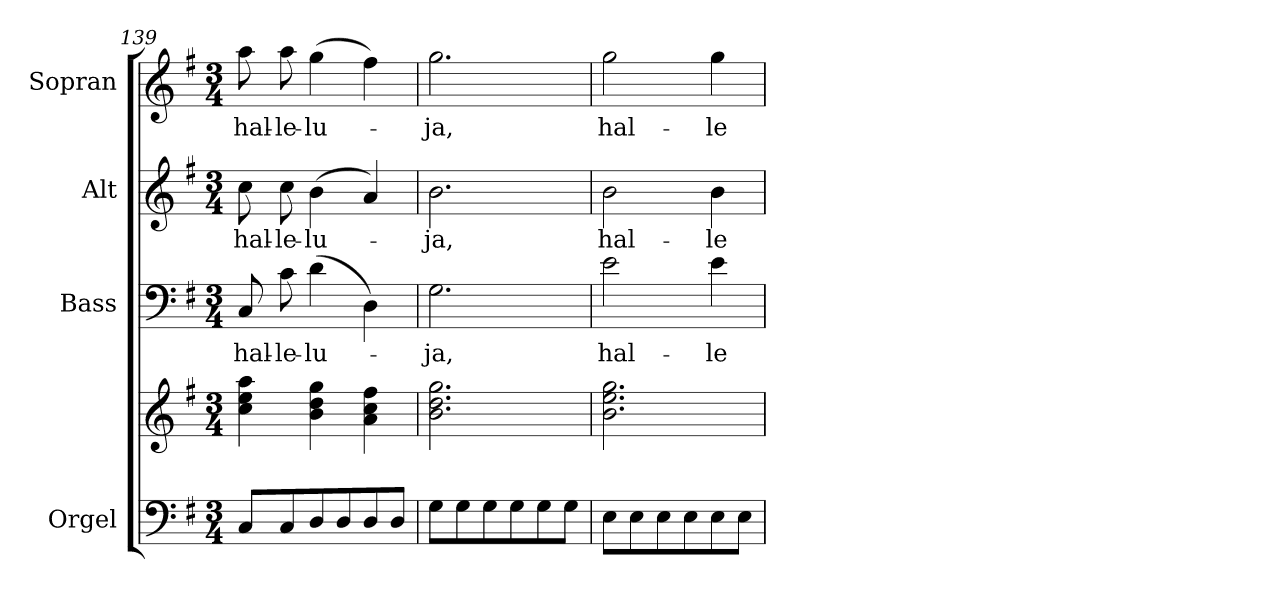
**kern	**kern	**kern	**text	**kern	**text	**kern	**text
*part4	*part4	*part3	*part3	*part2	*part2	*part1	*part1
*staff5	*staff4	*staff3	*staff3	*staff2	*staff2	*staff1	*staff1
*I"Orgel	*	*I"Bass	*	*I"Alt	*	*I"Sopran	*
*I'Org.	*	*I'B.	*	*I'A.	*	*I'S.	*
*clefF4	*clefG2	*clefF4	*	*clefG2	*	*clefG2	*
*k[f#]	*k[f#]	*k[f#]	*	*k[f#]	*	*k[f#]	*
*G:	*G:	*G:	*	*G:	*	*G:	*
*M3/4	*M3/4	*M3/4	*	*M3/4	*	*M3/4	*
=139	=139	=139	=139	=139	=139	=139	=139
!	!	!	!LO:LY:b	!	!LO:LY:b	!	!LO:LY:b
8C/L	4cc\ 4ee\ 4aa\	8C/	hal-	8cc\	hal-	8aa\	hal-
!	!	!	!LO:LY:b	!	!LO:LY:b	!	!LO:LY:b
8C/	.	8c\	-le-	8cc\	-le-	8aa\	-le-
!	!	!	!LO:LY:b	!	!LO:LY:b	!	!LO:LY:b
8D/	4b\ 4dd\ 4gg\	(>4d\	-lu-	(>4b\	-lu-	(>4gg\	-lu-
8D/	.	.	.	.	.	.	.
8D/	4a\ 4cc\ 4ff#\	4D\)	.	4a/)	.	4ff#\)	.
8D/J	.	.	.	.	.	.	.
!!LO:LB:g=z
=140	=140	=140	=140	=140	=140	=140	=140
!	!	!	!LO:LY:b	!	!LO:LY:b	!	!LO:LY:b
8G\L	2.b\ 2.dd\ 2.gg\	2.G\	-ja,	2.b\	-ja,	2.gg\	-ja,
8G\	.	.	.	.	.	.	.
8G\	.	.	.	.	.	.	.
8G\	.	.	.	.	.	.	.
8G\	.	.	.	.	.	.	.
8G\J	.	.	.	.	.	.	.
=141	=141	=141	=141	=141	=141	=141	=141
!	!	!	!LO:LY:b	!	!LO:LY:b	!	!LO:LY:b
8E\L	2.b\ 2.ee\ 2.gg\	2e\	hal-	2b\	hal-	2gg\	hal-
8E\	.	.	.	.	.	.	.
8E\	.	.	.	.	.	.	.
8E\	.	.	.	.	.	.	.
!	!	!	!LO:LY:b	!	!LO:LY:b	!	!LO:LY:b
8E\	.	4e\	-le-	4b\	-le-	4gg\	-le-
8E\J	.	.	.	.	.	.	.
=	=	=	=	=	=	=	=
*-	*-	*-	*-	*-	*-	*-	*-
